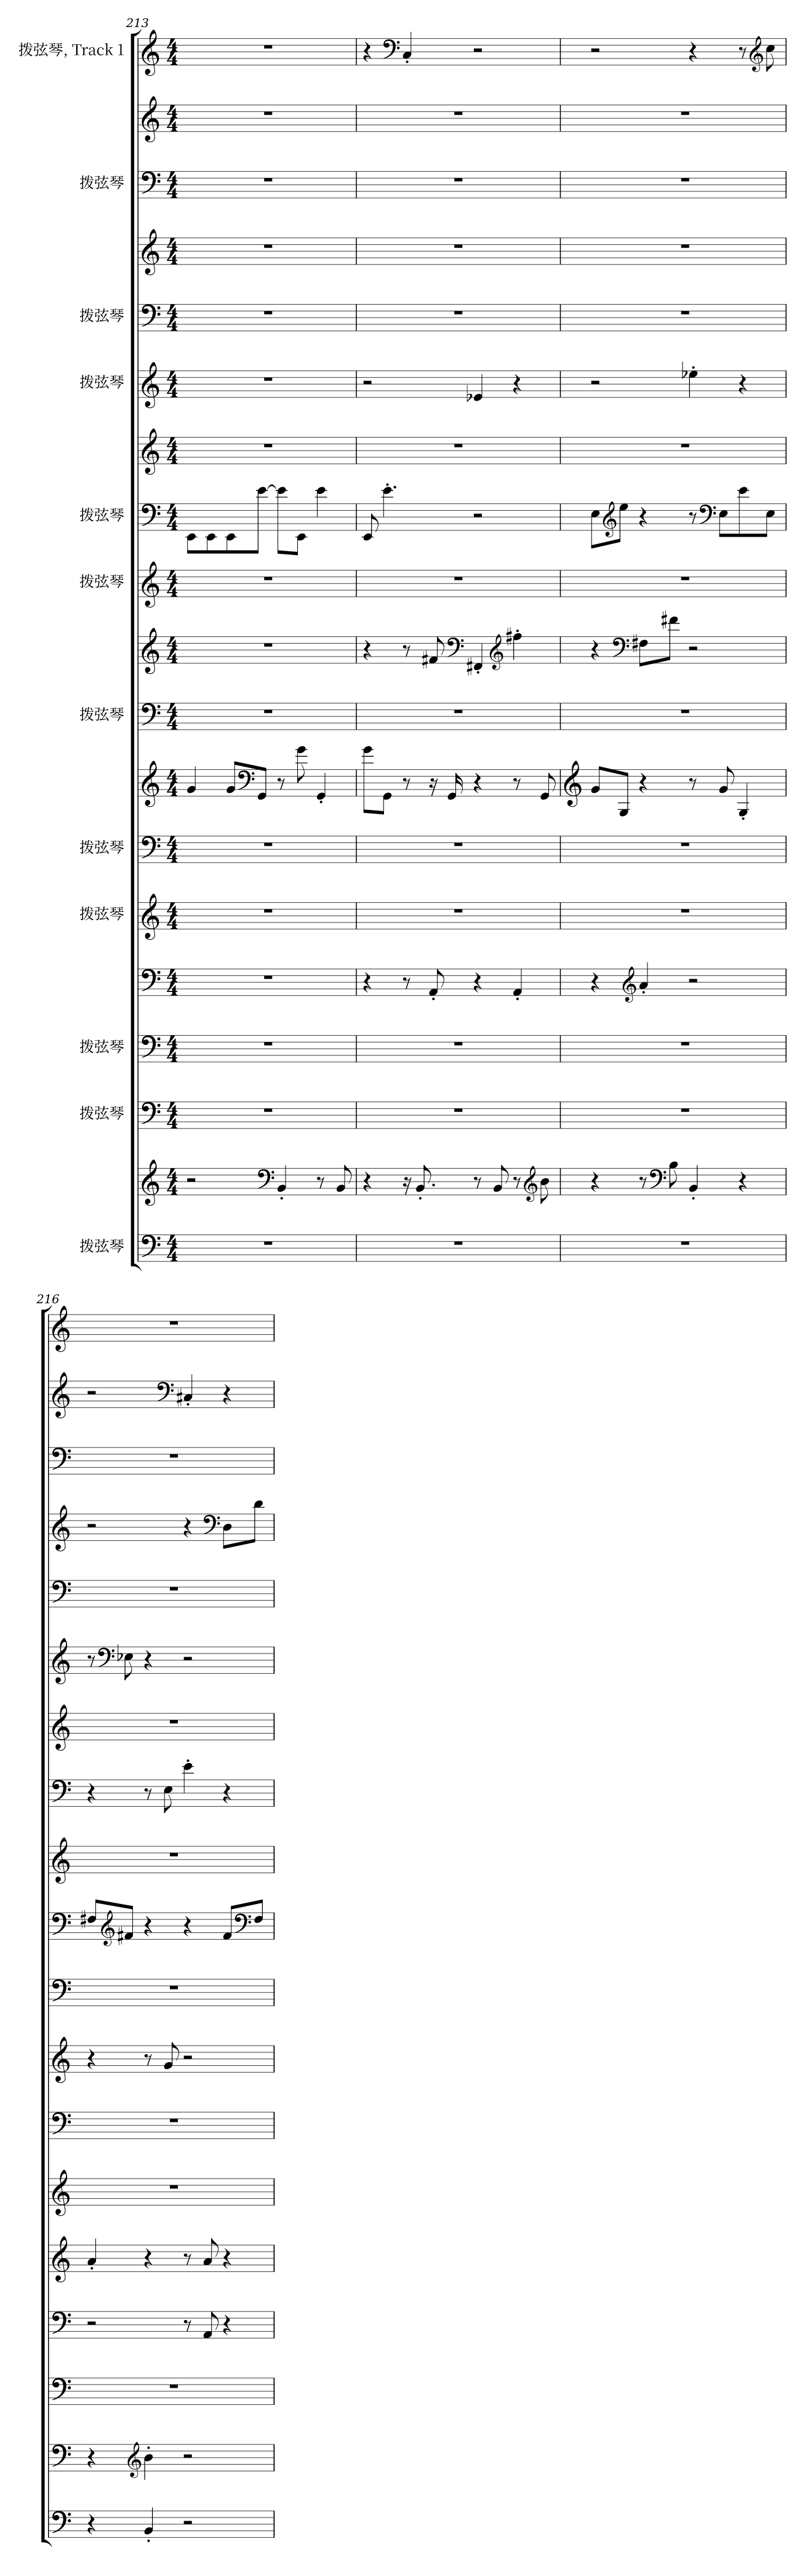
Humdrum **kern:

**kern	**kern	**kern	**kern	**kern	**kern	**kern	**kern	**kern	**kern	**kern	**kern	**kern	**kern	**kern	**kern	**kern	**kern	**kern
*part12	*part12	*part11	*part10	*part10	*part9	*part8	*part8	*part7	*part7	*part6	*part5	*part5	*part4	*part3	*part3	*part2	*part2	*part1
*staff19	*staff18	*staff17	*staff16	*staff15	*staff14	*staff13	*staff12	*staff11	*staff10	*staff9	*staff8	*staff7	*staff6	*staff5	*staff4	*staff3	*staff2	*staff1
*I"拨弦琴	*	*I"拨弦琴	*I"拨弦琴	*	*I"拨弦琴	*I"拨弦琴	*	*I"拨弦琴	*	*I"拨弦琴	*I"拨弦琴	*	*I"拨弦琴	*I"拨弦琴	*	*I"拨弦琴	*	*I"拨弦琴, Track 1
!!LO:PB:g=z
*clefF4	*clefG2	*clefF4	*clefF4	*clefF4	*clefG2	*clefF4	*clefG2	*clefF4	*clefG2	*clefG2	*clefF4	*clefG2	*clefG2	*clefF4	*clefG2	*clefF4	*clefG2	*clefG2
*k[]	*k[]	*k[]	*k[]	*k[]	*k[]	*k[]	*k[]	*k[]	*k[]	*k[]	*k[]	*k[]	*k[]	*k[]	*k[]	*k[]	*k[]	*k[]
*M4/4	*M4/4	*M4/4	*M4/4	*M4/4	*M4/4	*M4/4	*M4/4	*M4/4	*M4/4	*M4/4	*M4/4	*M4/4	*M4/4	*M4/4	*M4/4	*M4/4	*M4/4	*M4/4
=213	=213	=213	=213	=213	=213	=213	=213	=213	=213	=213	=213	=213	=213	=213	=213	=213	=213	=213
1r	2r	1r	1r	1r	1r	1r	4g/	1r	1r	1r	8EE\L	1r	1r	1r	1r	1r	1r	1r
.	.	.	.	.	.	.	.	.	.	.	8EE\	.	.	.	.	.	.	.
.	.	.	.	.	.	.	8g/L	.	.	.	8EE\	.	.	.	.	.	.	.
*	*	*	*	*	*	*	*clefF4	*	*	*	*	*	*	*	*	*	*	*
.	.	.	.	.	.	.	8GG/J	.	.	.	[8e\J	.	.	.	.	.	.	.
*	*clefF4	*	*	*	*	*	*	*	*	*	*	*	*	*	*	*	*	*
.	4BB'/	.	.	.	.	.	8r	.	.	.	8e\L]	.	.	.	.	.	.	.
.	.	.	.	.	.	.	8g\	.	.	.	8EE\J	.	.	.	.	.	.	.
.	8r	.	.	.	.	.	4GG'/	.	.	.	4e\	.	.	.	.	.	.	.
.	8BB/	.	.	.	.	.	.	.	.	.	.	.	.	.	.	.	.	.
=214	=214	=214	=214	=214	=214	=214	=214	=214	=214	=214	=214	=214	=214	=214	=214	=214	=214	=214
1r	4r	1r	1r	4r	1r	1r	8g\L	1r	4r	1r	8EE/	1r	2r	1r	1r	1r	1r	4r
.	.	.	.	.	.	.	8GG\J	.	.	.	4.e'\	.	.	.	.	.	.	.
*	*	*	*	*	*	*	*	*	*	*	*	*	*	*	*	*	*	*clefF4
.	16r	.	.	8r	.	.	8r	.	8r	.	.	.	.	.	.	.	.	4C'/
.	8.BB'/	.	.	.	.	.	.	.	.	.	.	.	.	.	.	.	.	.
.	.	.	.	8AA'/	.	.	16r	.	8f#X/	.	.	.	.	.	.	.	.	.
.	.	.	.	.	.	.	16GG/	.	.	.	.	.	.	.	.	.	.	.
*	*	*	*	*	*	*	*	*	*clefF4	*	*	*	*	*	*	*	*	*
.	8r	.	.	4r	.	.	4r	.	4FF#X'/	.	2r	.	4e-X/	.	.	.	.	2r
.	8BB/	.	.	.	.	.	.	.	.	.	.	.	.	.	.	.	.	.
*	*	*	*	*	*	*	*	*	*clefG2	*	*	*	*	*	*	*	*	*
.	8r	.	.	4AA'/	.	.	8r	.	4ff#X'\	.	.	.	4r	.	.	.	.	.
*	*clefG2	*	*	*	*	*	*	*	*	*	*	*	*	*	*	*	*	*
.	8b\	.	.	.	.	.	8GG/	.	.	.	.	.	.	.	.	.	.	.
!!LO:PB:g=z
=215	=215	=215	=215	=215	=215	=215	=215	=215	=215	=215	=215	=215	=215	=215	=215	=215	=215	=215
*	*	*	*	*	*	*	*clefG2	*	*	*	*	*	*	*	*	*	*	*
1r	4r	1r	1r	4r	1r	1r	8g/L	1r	4r	1r	8E\L	1r	2r	1r	1r	1r	1r	2r
*	*	*	*	*	*	*	*	*	*	*	*clefG2	*	*	*	*	*	*	*
.	.	.	.	.	.	.	8G/J	.	.	.	8ee\J	.	.	.	.	.	.	.
*	*	*	*	*clefG2	*	*	*	*	*clefF4	*	*	*	*	*	*	*	*	*
.	8r	.	.	4a'/	.	.	4r	.	8F#X\L	.	4r	.	.	.	.	.	.	.
*	*clefF4	*	*	*	*	*	*	*	*	*	*	*	*	*	*	*	*	*
.	8B\	.	.	.	.	.	.	.	8f#X\J	.	.	.	.	.	.	.	.	.
.	4BB'/	.	.	2r	.	.	8r	.	2r	.	8r	.	4ee-X'\	.	.	.	.	4r
*	*	*	*	*	*	*	*	*	*	*	*clefF4	*	*	*	*	*	*	*
.	.	.	.	.	.	.	8g/	.	.	.	8E\L	.	.	.	.	.	.	.
.	4r	.	.	.	.	.	4G'/	.	.	.	8e\	.	4r	.	.	.	.	8r
*	*	*	*	*	*	*	*	*	*	*	*	*	*	*	*	*	*	*clefG2
.	.	.	.	.	.	.	.	.	.	.	8E\J	.	.	.	.	.	.	8cc\
=216	=216	=216	=216	=216	=216	=216	=216	=216	=216	=216	=216	=216	=216	=216	=216	=216	=216	=216
4r	4r	1r	2r	4a'/	1r	1r	4r	1r	8F#X/L	1r	4r	1r	8r	1r	2r	1r	2r	1r
*	*	*	*	*	*	*	*	*	*clefG2	*	*	*	*clefF4	*	*	*	*	*
.	.	.	.	.	.	.	.	.	8f#X/J	.	.	.	8E-X\	.	.	.	.	.
*	*clefG2	*	*	*	*	*	*	*	*	*	*	*	*	*	*	*	*	*
4BB'/	4b'\	.	.	4r	.	.	8r	.	4r	.	8r	.	4r	.	.	.	.	.
.	.	.	.	.	.	.	8g/	.	.	.	8E\	.	.	.	.	.	.	.
*	*	*	*	*	*	*	*	*	*	*	*	*	*	*	*	*	*clefF4	*
2r	2r	.	8r	8r	.	.	2r	.	4r	.	4e'\	.	2r	.	4r	.	4C#X'/	.
.	.	.	8AA/	8a/	.	.	.	.	.	.	.	.	.	.	.	.	.	.
*	*	*	*	*	*	*	*	*	*	*	*	*	*	*	*clefF4	*	*	*
.	.	.	4r	4r	.	.	.	.	8f#/L	.	4r	.	.	.	8D\L	.	4r	.
*	*	*	*	*	*	*	*	*	*clefF4	*	*	*	*	*	*	*	*	*
.	.	.	.	.	.	.	.	.	8F#/J	.	.	.	.	.	8d\J	.	.	.
=	=	=	=	=	=	=	=	=	=	=	=	=	=	=	=	=	=	=
*-	*-	*-	*-	*-	*-	*-	*-	*-	*-	*-	*-	*-	*-	*-	*-	*-	*-	*-
